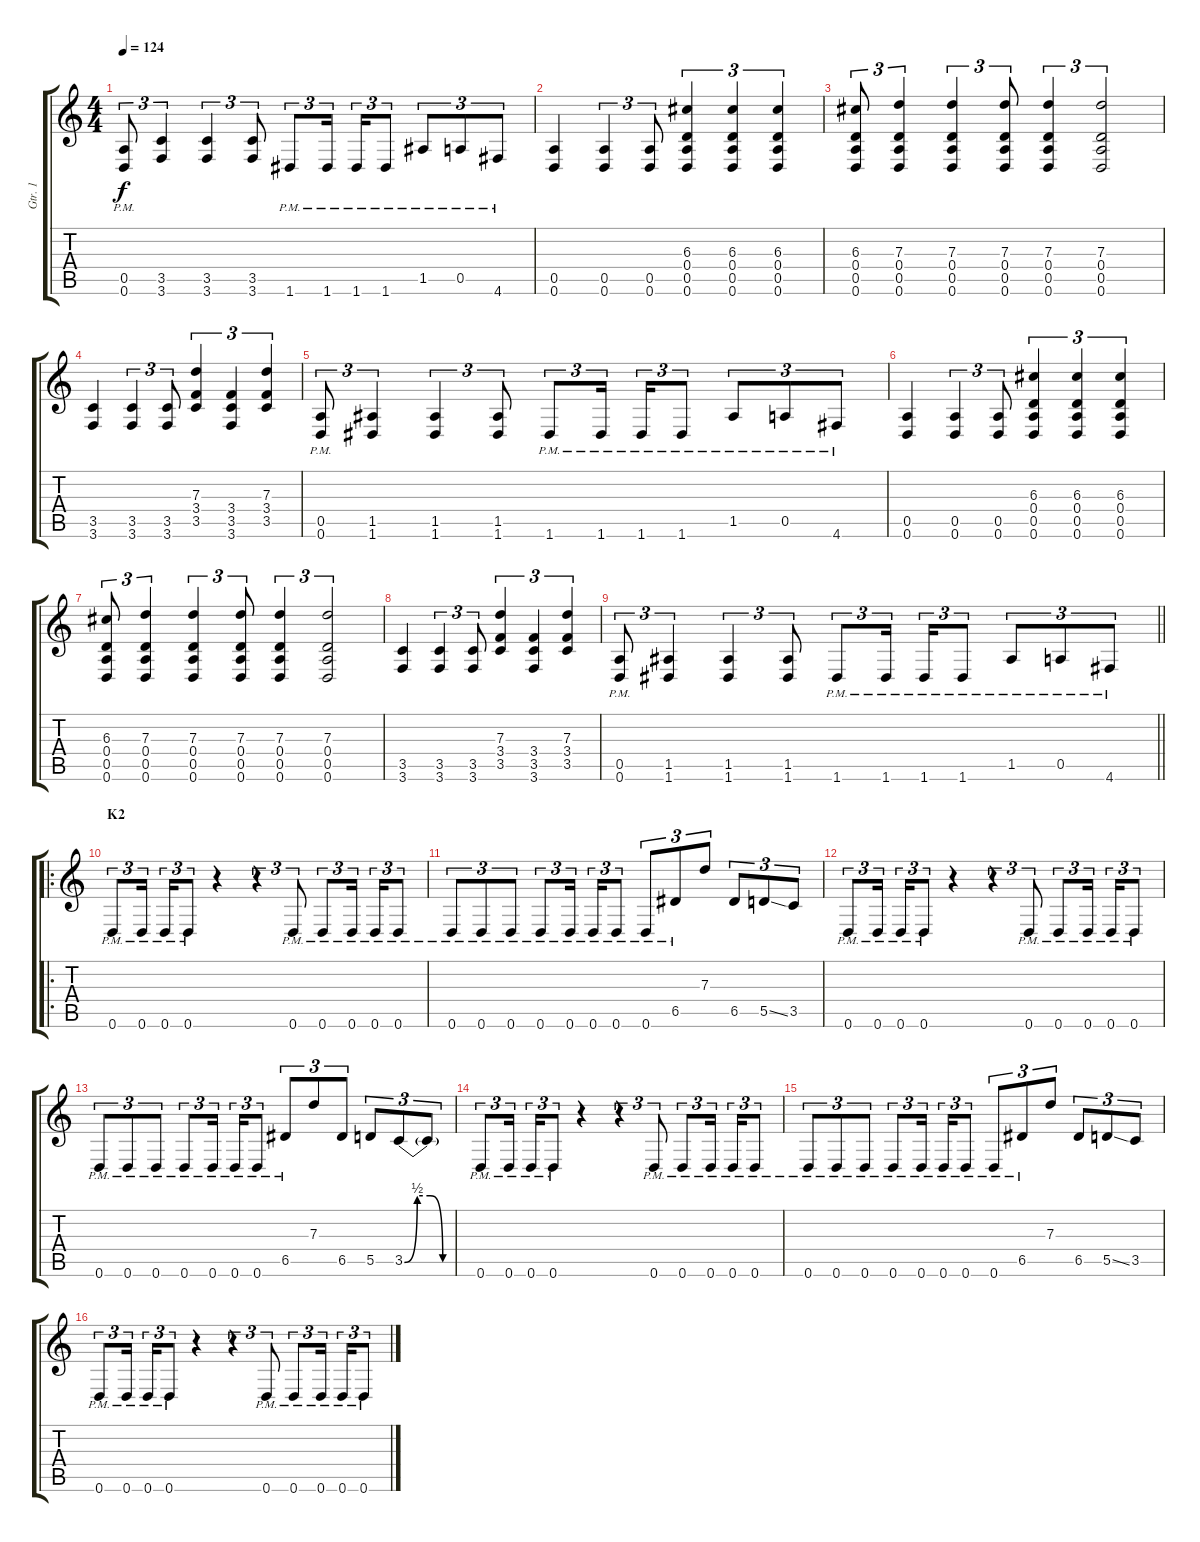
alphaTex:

\track ("Gtr. 1" "Gtr. 1") {instrument distortionguitar}
\staff {score tabs}
\tuning (E4 B3 G3 D3 A2 D2) {hide}
\ts (4 4)
\tempo 124
\clef g2
\ks c
(0.5{pm} 0.6{pm}).8{tu (3 2) dy f} (3.5 3.6).4{tu (3 2)} (3.5 3.6).4{tu (3 2)} (3.5 3.6).8{tu (3 2)} 1.6{pm}.8{tu (3 2)} 1.6{pm}.16{tu (3 2)} 1.6{pm}.16{tu (3 2)} 1.6{pm}.8{tu (3 2)} 1.5{pm}.8{tu (3 2)} 0.5{pm}.8{tu (3 2)} 4.6{pm}.8{tu (3 2)} |
(0.5 0.6).4 (0.5 0.6).4{tu (3 2)} (0.5 0.6).8{tu (3 2)} (6.3 0.4 0.5 0.6).4{tu (3 2)} (6.3 0.4 0.5 0.6).4{tu (3 2)} (6.3 0.4 0.5 0.6).4{tu (3 2)} |
(6.3 0.4 0.5 0.6).8{tu (3 2)} (7.3 0.4 0.5 0.6).4{tu (3 2)} (7.3 0.4 0.5 0.6).4{tu (3 2)} (7.3 0.4 0.5 0.6).8{tu (3 2)} (7.3 0.4 0.5 0.6).4{tu (3 2)} (7.3 0.4 0.5 0.6).2{tu (3 2)} |
(3.5 3.6).4 (3.5 3.6).4{tu (3 2)} (3.5 3.6).8{tu (3 2)} (7.3 3.4 3.5).4{tu (3 2)} (3.4 3.5 3.6).4{tu (3 2)} (7.3 3.4 3.5).4{tu (3 2)} |
(0.5{pm} 0.6{pm}).8{tu (3 2)} (1.5 1.6).4{tu (3 2)} (1.5 1.6).4{tu (3 2)} (1.5 1.6).8{tu (3 2)} 1.6{pm}.8{tu (3 2)} 1.6{pm}.16{tu (3 2)} 1.6{pm}.16{tu (3 2)} 1.6{pm}.8{tu (3 2)} 1.5{pm}.8{tu (3 2)} 0.5{pm}.8{tu (3 2)} 4.6{pm}.8{tu (3 2)} |
(0.5 0.6).4 (0.5 0.6).4{tu (3 2)} (0.5 0.6).8{tu (3 2)} (6.3 0.4 0.5 0.6).4{tu (3 2)} (6.3 0.4 0.5 0.6).4{tu (3 2)} (6.3 0.4 0.5 0.6).4{tu (3 2)} |
(6.3 0.4 0.5 0.6).8{tu (3 2)} (7.3 0.4 0.5 0.6).4{tu (3 2)} (7.3 0.4 0.5 0.6).4{tu (3 2)} (7.3 0.4 0.5 0.6).8{tu (3 2)} (7.3 0.4 0.5 0.6).4{tu (3 2)} (7.3 0.4 0.5 0.6).2{tu (3 2)} |
(3.5 3.6).4 (3.5 3.6).4{tu (3 2)} (3.5 3.6).8{tu (3 2)} (7.3 3.4 3.5).4{tu (3 2)} (3.4 3.5 3.6).4{tu (3 2)} (7.3 3.4 3.5).4{tu (3 2)} |
\barLineRight lightlight
(0.5{pm} 0.6{pm}).8{tu (3 2)} (1.5 1.6).4{tu (3 2)} (1.5 1.6).4{tu (3 2)} (1.5 1.6).8{tu (3 2)} 1.6{pm}.8{tu (3 2)} 1.6{pm}.16{tu (3 2)} 1.6{pm}.16{tu (3 2)} 1.6{pm}.8{tu (3 2)} 1.5{pm}.8{tu (3 2)} 0.5{pm}.8{tu (3 2)} 4.6{pm}.8{tu (3 2)} |
\ro
\section ("" "K2")
0.6{pm}.8{tu (3 2)} 0.6{pm}.16{tu (3 2)} 0.6{pm}.16{tu (3 2)} 0.6{pm}.8{tu (3 2)} r.4 r.4{tu (3 2)} 0.6{pm}.8{tu (3 2)} 0.6{pm}.8{tu (3 2)} 0.6{pm}.16{tu (3 2)} 0.6{pm}.16{tu (3 2)} 0.6{pm}.8{tu (3 2)} |
0.6{pm}.8{tu (3 2)} 0.6{pm}.8{tu (3 2)} 0.6{pm}.8{tu (3 2)} 0.6{pm}.8{tu (3 2)} 0.6{pm}.16{tu (3 2)} 0.6{pm}.16{tu (3 2)} 0.6{pm}.8{tu (3 2)} 0.6{pm}.8{tu (3 2)} 6.5{pm}.8{tu (3 2)} 7.3.8{tu (3 2)} 6.5.8{tu (3 2)} 5.5{ss}.8{tu (3 2)} 3.5.8{tu (3 2)} |
0.6{pm}.8{tu (3 2)} 0.6{pm}.16{tu (3 2)} 0.6{pm}.16{tu (3 2)} 0.6{pm}.8{tu (3 2)} r.4 r.4{tu (3 2)} 0.6{pm}.8{tu (3 2)} 0.6{pm}.8{tu (3 2)} 0.6{pm}.16{tu (3 2)} 0.6{pm}.16{tu (3 2)} 0.6{pm}.8{tu (3 2)} |
0.6{pm}.8{tu (3 2)} 0.6{pm}.8{tu (3 2)} 0.6{pm}.8{tu (3 2)} 0.6{pm}.8{tu (3 2)} 0.6{pm}.16{tu (3 2)} 0.6{pm}.16{tu (3 2)} 0.6{pm}.8{tu (3 2)} 6.5{pm}.8{tu (3 2)} 7.3.8{tu (3 2)} 6.5.8{tu (3 2)} 5.5.8{tu (3 2)} 3.5{be (custom 0 0 15 2 30 2 45 0 60 0)}.8{tu (3 2)} 3.5{t}.8{tu (3 2)} |
0.6{pm}.8{tu (3 2)} 0.6{pm}.16{tu (3 2)} 0.6{pm}.16{tu (3 2)} 0.6{pm}.8{tu (3 2)} r.4 r.4{tu (3 2)} 0.6{pm}.8{tu (3 2)} 0.6{pm}.8{tu (3 2)} 0.6{pm}.16{tu (3 2)} 0.6{pm}.16{tu (3 2)} 0.6{pm}.8{tu (3 2)} |
0.6{pm}.8{tu (3 2)} 0.6{pm}.8{tu (3 2)} 0.6{pm}.8{tu (3 2)} 0.6{pm}.8{tu (3 2)} 0.6{pm}.16{tu (3 2)} 0.6{pm}.16{tu (3 2)} 0.6{pm}.8{tu (3 2)} 0.6{pm}.8{tu (3 2)} 6.5{pm}.8{tu (3 2)} 7.3.8{tu (3 2)} 6.5.8{tu (3 2)} 5.5{ss}.8{tu (3 2)} 3.5.8{tu (3 2)} |
0.6{pm}.8{tu (3 2)} 0.6{pm}.16{tu (3 2)} 0.6{pm}.16{tu (3 2)} 0.6{pm}.8{tu (3 2)} r.4 r.4{tu (3 2)} 0.6{pm}.8{tu (3 2)} 0.6{pm}.8{tu (3 2)} 0.6{pm}.16{tu (3 2)} 0.6{pm}.16{tu (3 2)} 0.6{pm}.8{tu (3 2)}
